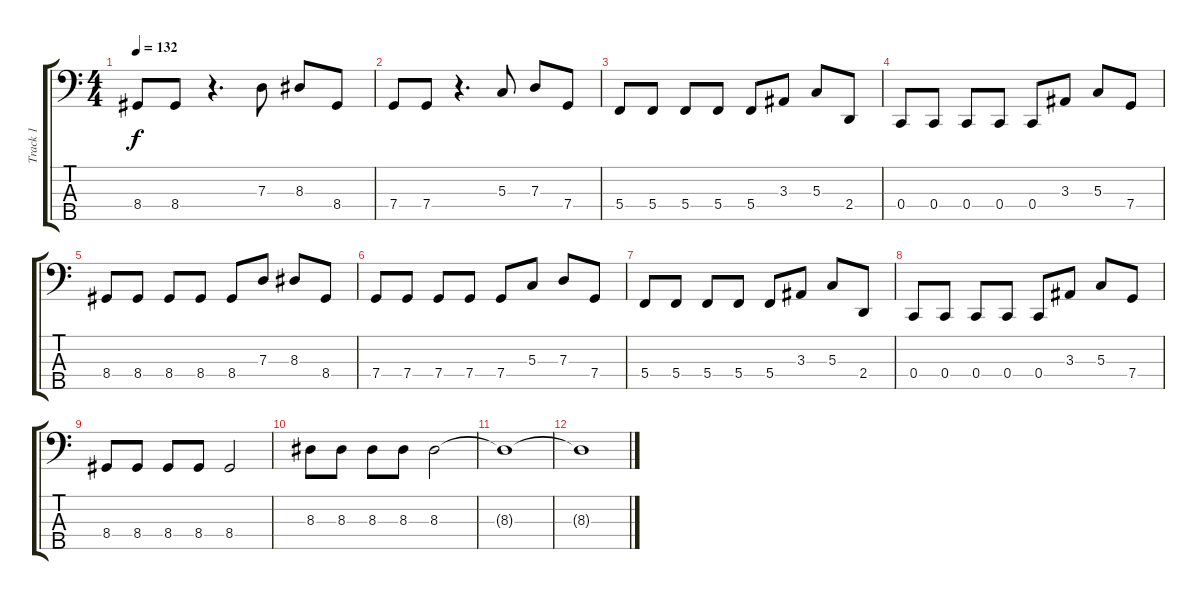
\track ("Track 1" "Track 1") {instrument electricbassfinger}
\staff {score tabs}
\tuning (F2 C2 G1 C1 G0) {hide}
\ts (4 4)
\tempo 132
\clef f4
\ks c
8.4.8{dy f} 8.4.8 r.4{d} 7.3.8 8.3.8 8.4.8 |
7.4.8 7.4.8 r.4{d} 5.3.8 7.3.8 7.4.8 |
5.4.8 5.4.8 5.4.8 5.4.8 5.4.8 3.3.8 5.3.8 2.4.8 |
0.4.8 0.4.8 0.4.8 0.4.8 0.4.8 3.3.8 5.3.8 7.4.8 |
8.4.8 8.4.8 8.4.8 8.4.8 8.4.8 7.3.8 8.3.8 8.4.8 |
7.4.8 7.4.8 7.4.8 7.4.8 7.4.8 5.3.8 7.3.8 7.4.8 |
5.4.8 5.4.8 5.4.8 5.4.8 5.4.8 3.3.8 5.3.8 2.4.8 |
0.4.8 0.4.8 0.4.8 0.4.8 0.4.8 3.3.8 5.3.8 7.4.8 |
8.4.8 8.4.8 8.4.8 8.4.8 8.4.2 |
8.3.8 8.3.8 8.3.8 8.3.8 8.3.2 |
8.3{t}.1 |
8.3{t}.1
